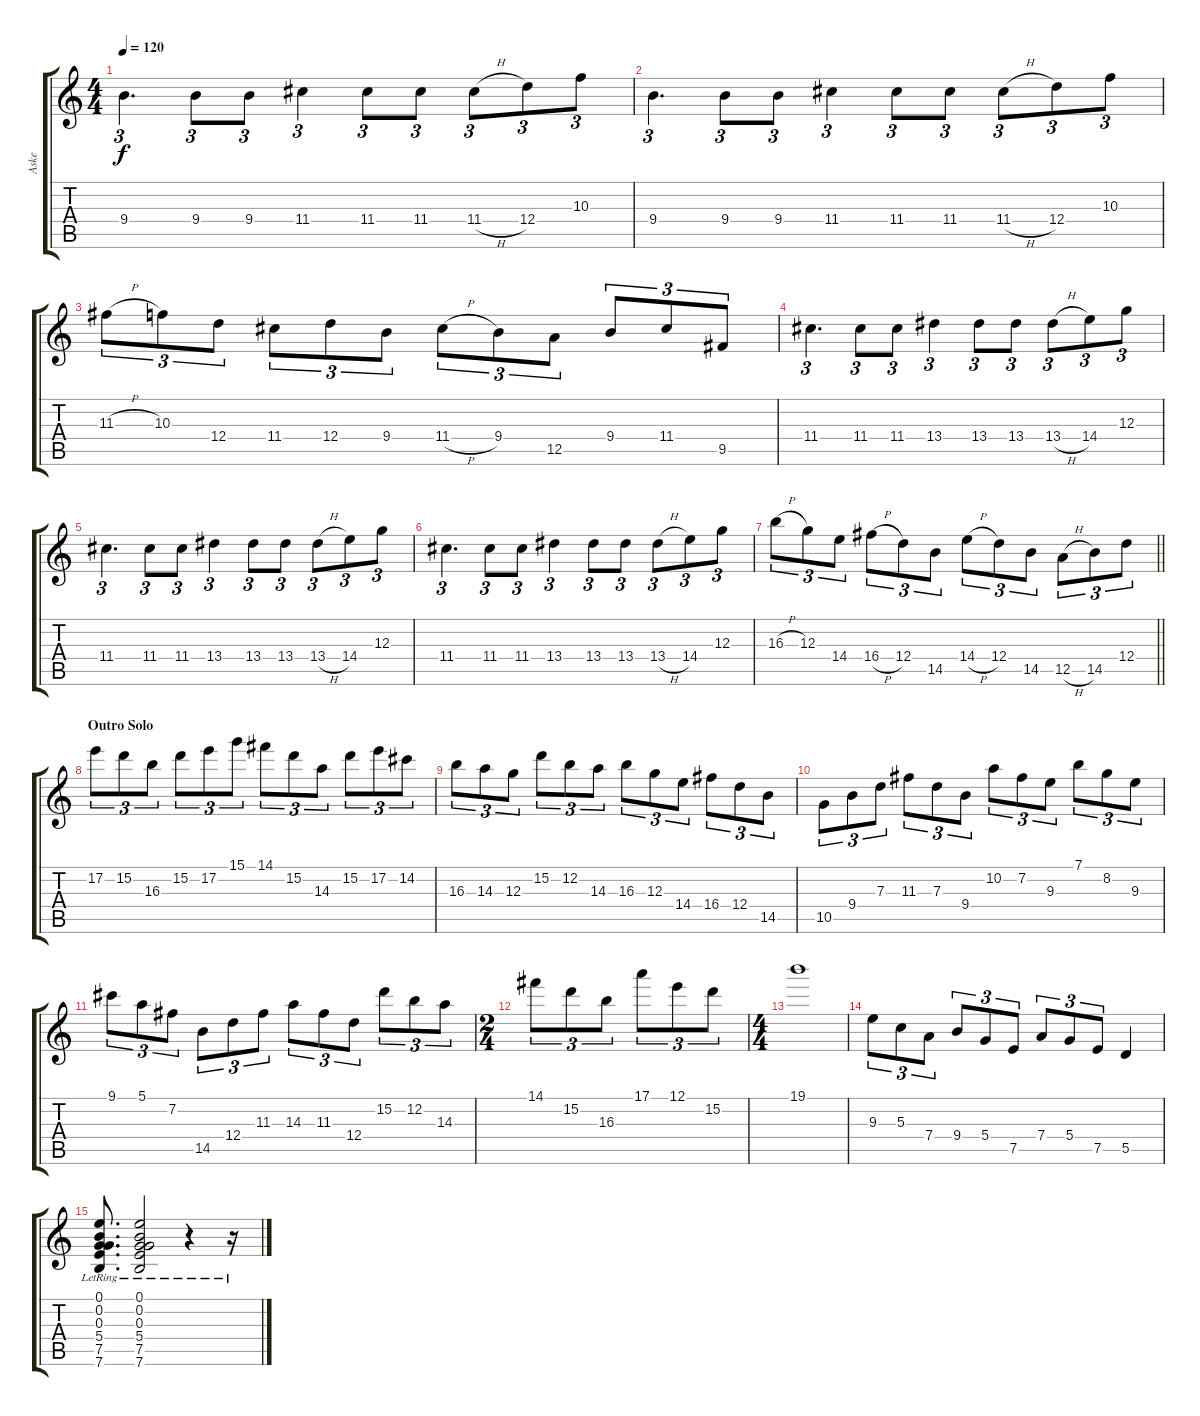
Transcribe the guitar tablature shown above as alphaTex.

\track ("Aske" "Aske") {instrument overdrivenguitar}
\staff {score tabs}
\tuning (E4 B3 G3 D3 A2 E2) {hide}
\ts (4 4)
\tempo 120
\clef g2
\ks c
9.4.4{d tu (3 2) dy f} 9.4.8{tu (3 2)} 9.4.8{tu (3 2)} 11.4.4{tu (3 2)} 11.4.8{tu (3 2)} 11.4.8{tu (3 2)} 11.4{h}.8{tu (3 2)} 12.4.8{tu (3 2)} 10.3.8{tu (3 2)} |
9.4.4{d tu (3 2)} 9.4.8{tu (3 2)} 9.4.8{tu (3 2)} 11.4.4{tu (3 2)} 11.4.8{tu (3 2)} 11.4.8{tu (3 2)} 11.4{h}.8{tu (3 2)} 12.4.8{tu (3 2)} 10.3.8{tu (3 2)} |
11.3{h}.8{tu (3 2)} 10.3.8{tu (3 2)} 12.4.8{tu (3 2)} 11.4.8{tu (3 2)} 12.4.8{tu (3 2)} 9.4.8{tu (3 2)} 11.4{h}.8{tu (3 2)} 9.4.8{tu (3 2)} 12.5.8{tu (3 2)} 9.4.8{tu (3 2)} 11.4.8{tu (3 2)} 9.5.8{tu (3 2)} |
11.4.4{d tu (3 2)} 11.4.8{tu (3 2)} 11.4.8{tu (3 2)} 13.4.4{tu (3 2)} 13.4.8{tu (3 2)} 13.4.8{tu (3 2)} 13.4{h}.8{tu (3 2)} 14.4.8{tu (3 2)} 12.3.8{tu (3 2)} |
11.4.4{d tu (3 2)} 11.4.8{tu (3 2)} 11.4.8{tu (3 2)} 13.4.4{tu (3 2)} 13.4.8{tu (3 2)} 13.4.8{tu (3 2)} 13.4{h}.8{tu (3 2)} 14.4.8{tu (3 2)} 12.3.8{tu (3 2)} |
11.4.4{d tu (3 2)} 11.4.8{tu (3 2)} 11.4.8{tu (3 2)} 13.4.4{tu (3 2)} 13.4.8{tu (3 2)} 13.4.8{tu (3 2)} 13.4{h}.8{tu (3 2)} 14.4.8{tu (3 2)} 12.3.8{tu (3 2)} |
\barLineRight lightlight
16.3{h}.8{tu (3 2)} 12.3.8{tu (3 2)} 14.4.8{tu (3 2)} 16.4{h}.8{tu (3 2)} 12.4.8{tu (3 2)} 14.5.8{tu (3 2)} 14.4{h}.8{tu (3 2)} 12.4.8{tu (3 2)} 14.5.8{tu (3 2)} 12.5{h}.8{tu (3 2)} 14.5.8{tu (3 2)} 12.4.8{tu (3 2)} |
\section ("" "Outro Solo")
17.2.8{tu (3 2)} 15.2.8{tu (3 2)} 16.3.8{tu (3 2)} 15.2.8{tu (3 2)} 17.2.8{tu (3 2)} 15.1.8{tu (3 2)} 14.1.8{tu (3 2)} 15.2.8{tu (3 2)} 14.3.8{tu (3 2)} 15.2.8{tu (3 2)} 17.2.8{tu (3 2)} 14.2.8{tu (3 2)} |
16.3.8{tu (3 2)} 14.3.8{tu (3 2)} 12.3.8{tu (3 2)} 15.2.8{tu (3 2)} 12.2.8{tu (3 2)} 14.3.8{tu (3 2)} 16.3.8{tu (3 2)} 12.3.8{tu (3 2)} 14.4.8{tu (3 2)} 16.4.8{tu (3 2)} 12.4.8{tu (3 2)} 14.5.8{tu (3 2)} |
10.5.8{tu (3 2)} 9.4.8{tu (3 2)} 7.3.8{tu (3 2)} 11.3.8{tu (3 2)} 7.3.8{tu (3 2)} 9.4.8{tu (3 2)} 10.2.8{tu (3 2)} 7.2.8{tu (3 2)} 9.3.8{tu (3 2)} 7.1.8{tu (3 2)} 8.2.8{tu (3 2)} 9.3.8{tu (3 2)} |
9.1.8{tu (3 2)} 5.1.8{tu (3 2)} 7.2.8{tu (3 2)} 14.5.8{tu (3 2)} 12.4.8{tu (3 2)} 11.3.8{tu (3 2)} 14.3.8{tu (3 2)} 11.3.8{tu (3 2)} 12.4.8{tu (3 2)} 15.2.8{tu (3 2)} 12.2.8{tu (3 2)} 14.3.8{tu (3 2)} |
\ts (2 4)
14.1.8{tu (3 2)} 15.2.8{tu (3 2)} 16.3.8{tu (3 2)} 17.1.8{tu (3 2)} 12.1.8{tu (3 2)} 15.2.8{tu (3 2)} |
\ts (4 4)
19.1.1 |
9.3.8{tu (3 2)} 5.3.8{tu (3 2)} 7.4.8{tu (3 2)} 9.4.8{tu (3 2)} 5.4.8{tu (3 2)} 7.5.8{tu (3 2)} 7.4.8{tu (3 2)} 5.4.8{tu (3 2)} 7.5.8{tu (3 2)} 5.5.4 |
(0.1 0.2 0.3{lr} 5.4 7.5 7.6).8{d} (0.1 0.2 0.3{lr} 5.4 7.5 7.6).2 r.4 r.16
